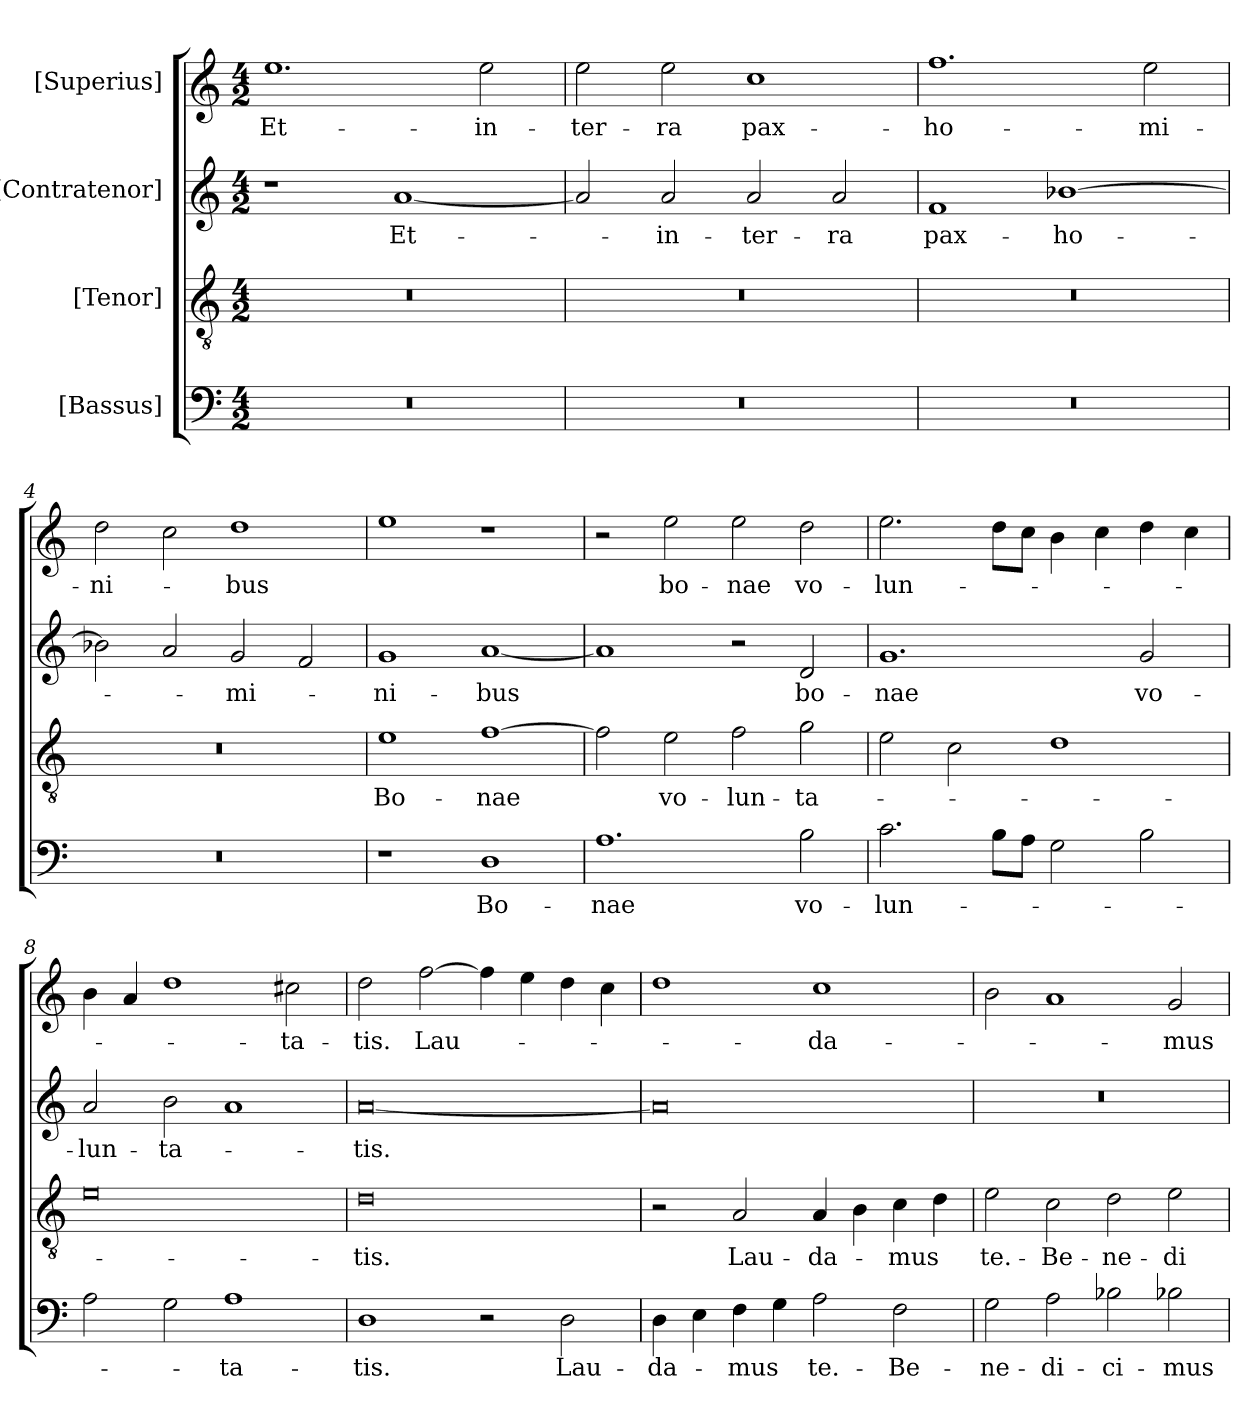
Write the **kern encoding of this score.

**kern	**text	**kern	**text	**kern	**text	**kern	**text
*part4	*part4	*part3	*part3	*part2	*part2	*part1	*part1
*staff4	*staff4	*staff3	*staff3	*staff2	*staff2	*staff1	*staff1
*I"[Bassus]	*	*I"[Tenor]	*	*I"[Contratenor]	*	*I"[Superius]	*
*clefF4	*	*clefGv2	*	*clefG2	*	*clefG2	*
*k[]	*	*k[]	*	*k[]	*	*k[]	*
*M4/2	*	*M4/2	*	*M4/2	*	*M4/2	*
=1	=1	=1	=1	=1	=1	=1	=1
0r	.	0r	.	1r	.	1.ee\	Et-
.	.	.	.	[1a/	Et-	.	.
.	.	.	.	.	.	2ee\	in-
=2	=2	=2	=2	=2	=2	=2	=2
0r	.	0r	.	2a/]	.	2ee\	ter-
.	.	.	.	2a/	in-	2ee\	-ra
.	.	.	.	2a/	ter-	1cc\	pax-
.	.	.	.	2a/	-ra	.	.
=3	=3	=3	=3	=3	=3	=3	=3
0r	.	0r	.	1f/	pax-	1.ff\	ho-
.	.	.	.	[1b-X\	ho-	.	.
.	.	.	.	.	.	2ee\	-mi-
=4	=4	=4	=4	=4	=4	=4	=4
0r	.	0r	.	2b-X\]	.	2dd\	-ni-
.	.	.	.	2a/	.	2cc\	.
.	.	.	.	2g/	-mi-	1dd\	-bus
.	.	.	.	2f/	.	.	.
=5	=5	=5	=5	=5	=5	=5	=5
1r	.	1e\	Bo-	1g/	-ni-	1ee\	.
1D\	Bo-	[1f\	-nae	[1a/	-bus	1r	.
=6	=6	=6	=6	=6	=6	=6	=6
1.A\	-nae	2f\]	.	1a/]	.	2r	.
.	.	2e\	vo-	.	.	2ee\	bo-
.	.	2f\	-lun-	2r	.	2ee\	-nae
2B\	vo-	2g\	-ta-	2d/	bo-	2dd\	vo-
=7	=7	=7	=7	=7	=7	=7	=7
2.c\	-lun-	2e\	.	1.g/	-nae	2.ee\	-lun-
.	.	2c\	.	.	.	.	.
8B\L	.	.	.	.	.	8dd\L	.
8A\J	.	.	.	.	.	8cc\J	.
2G\	.	1d\	.	.	.	4b\	.
.	.	.	.	.	.	4cc\	.
2B\	.	.	.	2g/	vo-	4dd\	.
.	.	.	.	.	.	4cc\	.
=8	=8	=8	=8	=8	=8	=8	=8
2A\	.	0e\	.	2a/	-lun-	4b\	.
.	.	.	.	.	.	4a/	.
2G\	.	.	.	2b\	-ta-	1dd\	.
1A\	-ta-	.	.	1a/	.	.	.
.	.	.	.	.	.	2cc#X\	-ta-
=9	=9	=9	=9	=9	=9	=9	=9
1D\	-tis.	0d\	-tis.	[0a/	-tis.	2dd\	-tis.
.	.	.	.	.	.	[2ff\	Lau-
2r	.	.	.	.	.	4ff\]	.
.	.	.	.	.	.	4ee\	.
2D\	Lau-	.	.	.	.	4dd\	.
.	.	.	.	.	.	4cc\	.
=10	=10	=10	=10	=10	=10	=10	=10
4D\	-da-	2r	.	0a/]	.	1dd\	.
4E\	.	.	.	.	.	.	.
4F\	-mus	2A/	Lau-	.	.	.	.
4G\	.	.	.	.	.	.	.
2A\	te.-	4A/	-da-	.	.	1cc\	-da-
.	.	4B\	.	.	.	.	.
2F\	Be-	4c\	-mus	.	.	.	.
.	.	4d\	.	.	.	.	.
=11	=11	=11	=11	=11	=11	=11	=11
2G\	-ne-	2e\	te.-	0r	.	2b\	.
2A\	-di-	2c\	Be-	.	.	1a/	.
2B-X\	-ci-	2d\	-ne-	.	.	.	.
2B-X\	-mus	2e\	-di-	.	.	2g/	-mus
=	=	=	=	=	=	=	=
*-	*-	*-	*-	*-	*-	*-	*-
